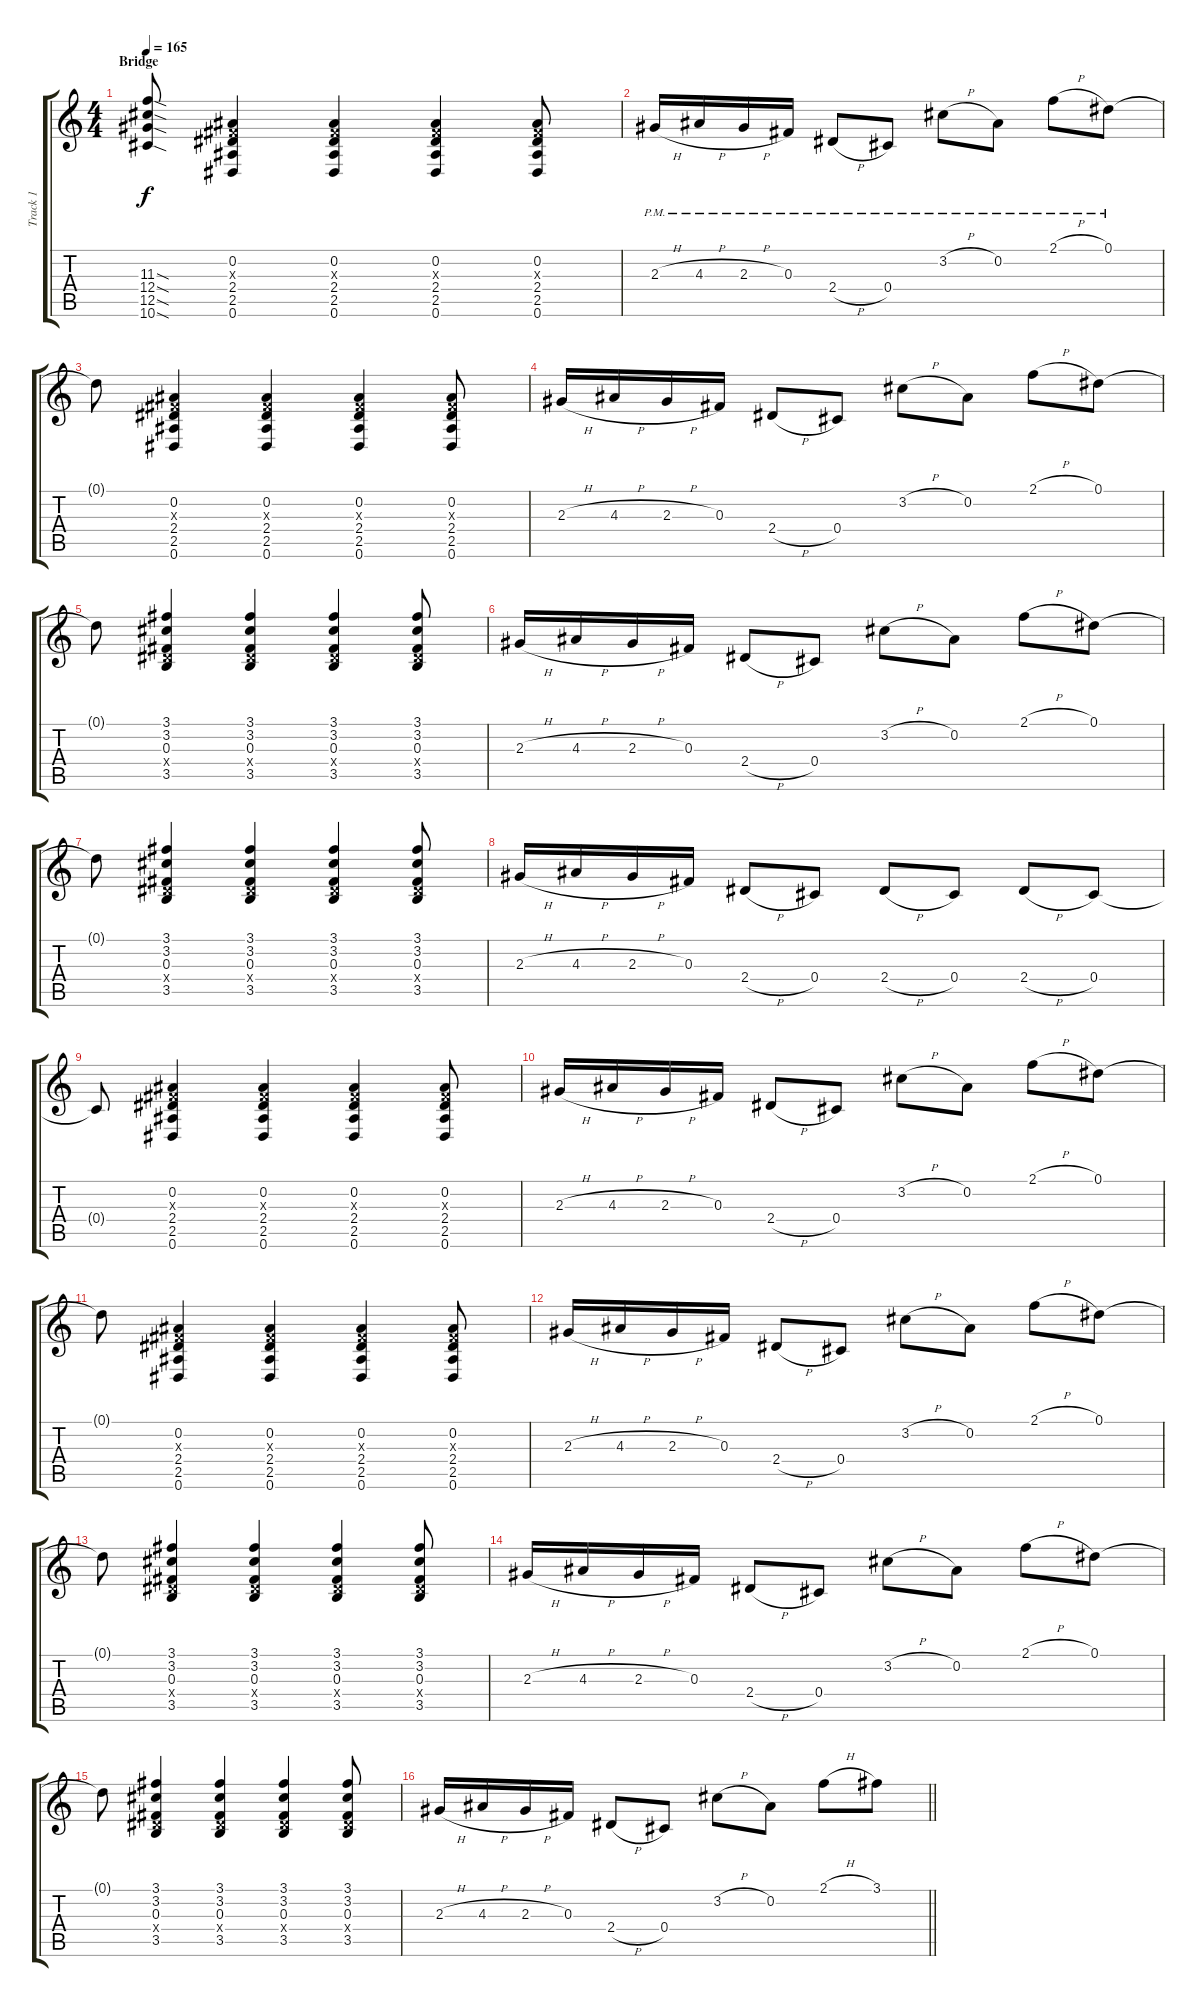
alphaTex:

\track ("Track 1" "Track 1") {instrument overdrivenguitar}
\staff {score tabs}
\tuning (Eb4 Bb3 Gb3 Db3 Ab2 Eb2) {hide}
\ts (4 4)
\section ("" "Bridge")
\tempo 165
\clef g2
\ks c
(11.3{sod t} 12.4{sod t} 12.5{sod t} 10.6{sod t}).8{dy f} (0.2 0.3{x} 2.4 2.5 0.6).4 (0.2 0.3{x} 2.4 2.5 0.6).4 (0.2 0.3{x} 2.4 2.5 0.6).4 (0.2 0.3{x} 2.4 2.5 0.6).8 |
2.3{h pm}.16 4.3{h pm}.16 2.3{h pm}.16 0.3{pm}.16 2.4{h pm}.8 0.4{pm}.8 3.2{h pm}.8 0.2{pm}.8 2.1{h pm}.8 0.1{pm}.8 |
0.1{t}.8 (0.2 0.3{x} 2.4 2.5 0.6).4 (0.2 0.3{x} 2.4 2.5 0.6).4 (0.2 0.3{x} 2.4 2.5 0.6).4 (0.2 0.3{x} 2.4 2.5 0.6).8 |
2.3{h}.16 4.3{h}.16 2.3{h}.16 0.3.16 2.4{h}.8 0.4.8 3.2{h}.8 0.2.8 2.1{h}.8 0.1.8 |
0.1{t}.8 (3.1 3.2 0.3 2.4{x} 3.5).4 (3.1 3.2 0.3 2.4{x} 3.5).4 (3.1 3.2 0.3 2.4{x} 3.5).4 (3.1 3.2 0.3 2.4{x} 3.5).8 |
2.3{h}.16 4.3{h}.16 2.3{h}.16 0.3.16 2.4{h}.8 0.4.8 3.2{h}.8 0.2.8 2.1{h}.8 0.1.8 |
0.1{t}.8 (3.1 3.2 0.3 2.4{x} 3.5).4 (3.1 3.2 0.3 2.4{x} 3.5).4 (3.1 3.2 0.3 2.4{x} 3.5).4 (3.1 3.2 0.3 2.4{x} 3.5).8 |
2.3{h}.16 4.3{h}.16 2.3{h}.16 0.3.16 2.4{h}.8 0.4.8 2.4{h}.8 0.4.8 2.4{h}.8 0.4.8 |
0.4{t}.8 (0.2 0.3{x} 2.4 2.5 0.6).4 (0.2 0.3{x} 2.4 2.5 0.6).4 (0.2 0.3{x} 2.4 2.5 0.6).4 (0.2 0.3{x} 2.4 2.5 0.6).8 |
2.3{h}.16 4.3{h}.16 2.3{h}.16 0.3.16 2.4{h}.8 0.4.8 3.2{h}.8 0.2.8 2.1{h}.8 0.1.8 |
0.1{t}.8 (0.2 0.3{x} 2.4 2.5 0.6).4 (0.2 0.3{x} 2.4 2.5 0.6).4 (0.2 0.3{x} 2.4 2.5 0.6).4 (0.2 0.3{x} 2.4 2.5 0.6).8 |
2.3{h}.16 4.3{h}.16 2.3{h}.16 0.3.16 2.4{h}.8 0.4.8 3.2{h}.8 0.2.8 2.1{h}.8 0.1.8 |
0.1{t}.8 (3.1 3.2 0.3 2.4{x} 3.5).4 (3.1 3.2 0.3 2.4{x} 3.5).4 (3.1 3.2 0.3 2.4{x} 3.5).4 (3.1 3.2 0.3 2.4{x} 3.5).8 |
2.3{h}.16 4.3{h}.16 2.3{h}.16 0.3.16 2.4{h}.8 0.4.8 3.2{h}.8 0.2.8 2.1{h}.8 0.1.8 |
0.1{t}.8 (3.1 3.2 0.3 2.4{x} 3.5).4 (3.1 3.2 0.3 2.4{x} 3.5).4 (3.1 3.2 0.3 2.4{x} 3.5).4 (3.1 3.2 0.3 2.4{x} 3.5).8 |
\barLineRight lightlight
2.3{h}.16 4.3{h}.16 2.3{h}.16 0.3.16 2.4{h}.8 0.4.8 3.2{h}.8 0.2.8 2.1{h}.8 3.1.8
